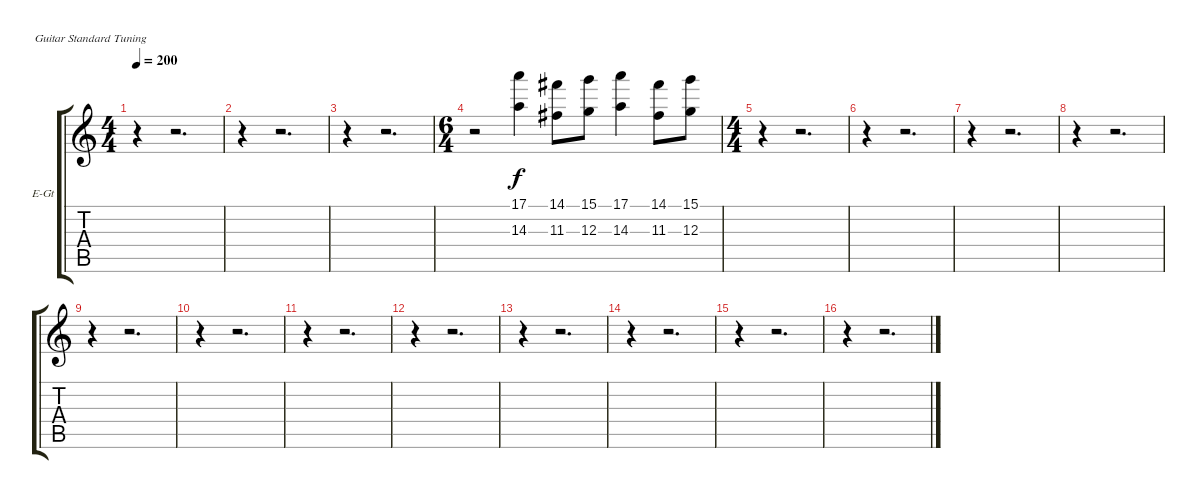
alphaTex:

\bracketExtendMode groupsimilarinstruments
\firstSystemTrackNameOrientation horizontal
\otherSystemsTrackNameOrientation horizontal
\track ("The clean guitar" "E-Gt") {instrument electricguitarclean}
\staff {score tabs}
\tuning (E4 B3 G3 D3 A2 E2)
\ts (4 4)
\tempo 200
\clef g2
\ks c
r.4{dy f} r.2{d} |
r.4 r.2{d} |
r.4 r.2{d} |
\ts (6 4)
\beaming (8 6 6)
r.2 (17.1 14.3).4 (14.1 11.3).8 (15.1 12.3).8 (17.1 14.3).4 (14.1 11.3).8 (15.1 12.3).8 |
\ts (4 4)
\beaming (8 2 2 2 2)
r.4 r.2{d} |
r.4 r.2{d} |
r.4 r.2{d} |
r.4 r.2{d} |
r.4 r.2{d} |
r.4 r.2{d} |
r.4 r.2{d} |
r.4 r.2{d} |
r.4 r.2{d} |
r.4 r.2{d} |
r.4 r.2{d} |
r.4 r.2{d}
